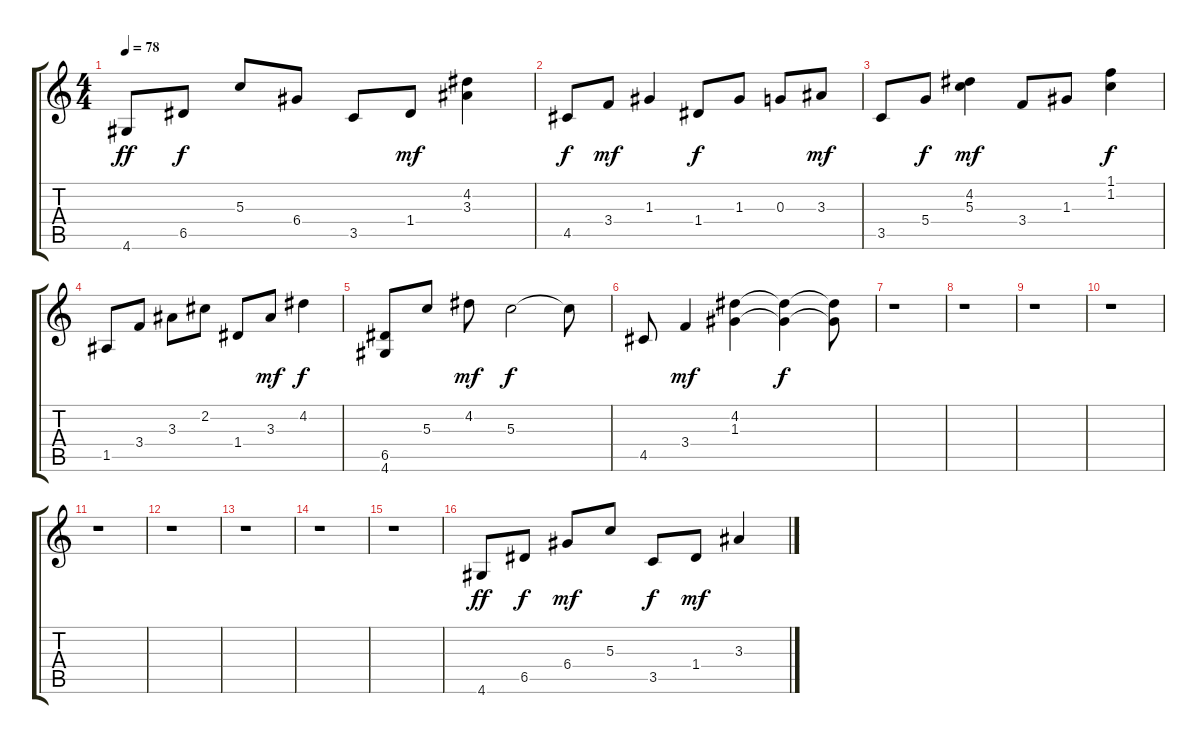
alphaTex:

\track "" {instrument electricguitarclean}
\staff {score tabs}
\tuning (E4 B3 G3 D3 A2 E2) {hide}
\ts (4 4)
\tempo 78
\clef g2
\ks c
4.6.8{dy ff} 6.5.8{dy f} 5.3.8 6.4.8 3.5.8 1.4.8{dy mf} (4.2 3.3).4 |
4.5.8{dy f} 3.4.8{dy mf} 1.3.4 1.4.8{dy f} 1.3.8 0.3.8 3.3.8{dy mf} |
3.5.8 5.4.8{dy f} (4.2 5.3).4{dy mf} 3.4.8 1.3.8 (1.1 1.2).4{dy f} |
1.5.8 3.4.8 3.3.8 2.2.8 1.4.8 3.3.8{dy mf} 4.2.4{dy f} |
(6.5 4.6).8 5.3.8 4.2.8{dy mf} 5.3.2{dy f} 5.3{t}.8 |
4.5.8 3.4.4{dy mf} (4.2 1.3).4 (4.2{t} 1.3{t}).4{dy f} (4.2{t} 1.3{t}).8 |
r.1 |
r.1 |
r.1 |
r.1 |
r.1 |
r.1 |
r.1 |
r.1 |
r.1 |
4.6.8{dy ff} 6.5.8{dy f} 6.4.8{dy mf} 5.3.8 3.5.8{dy f} 1.4.8{dy mf} 3.3.4
